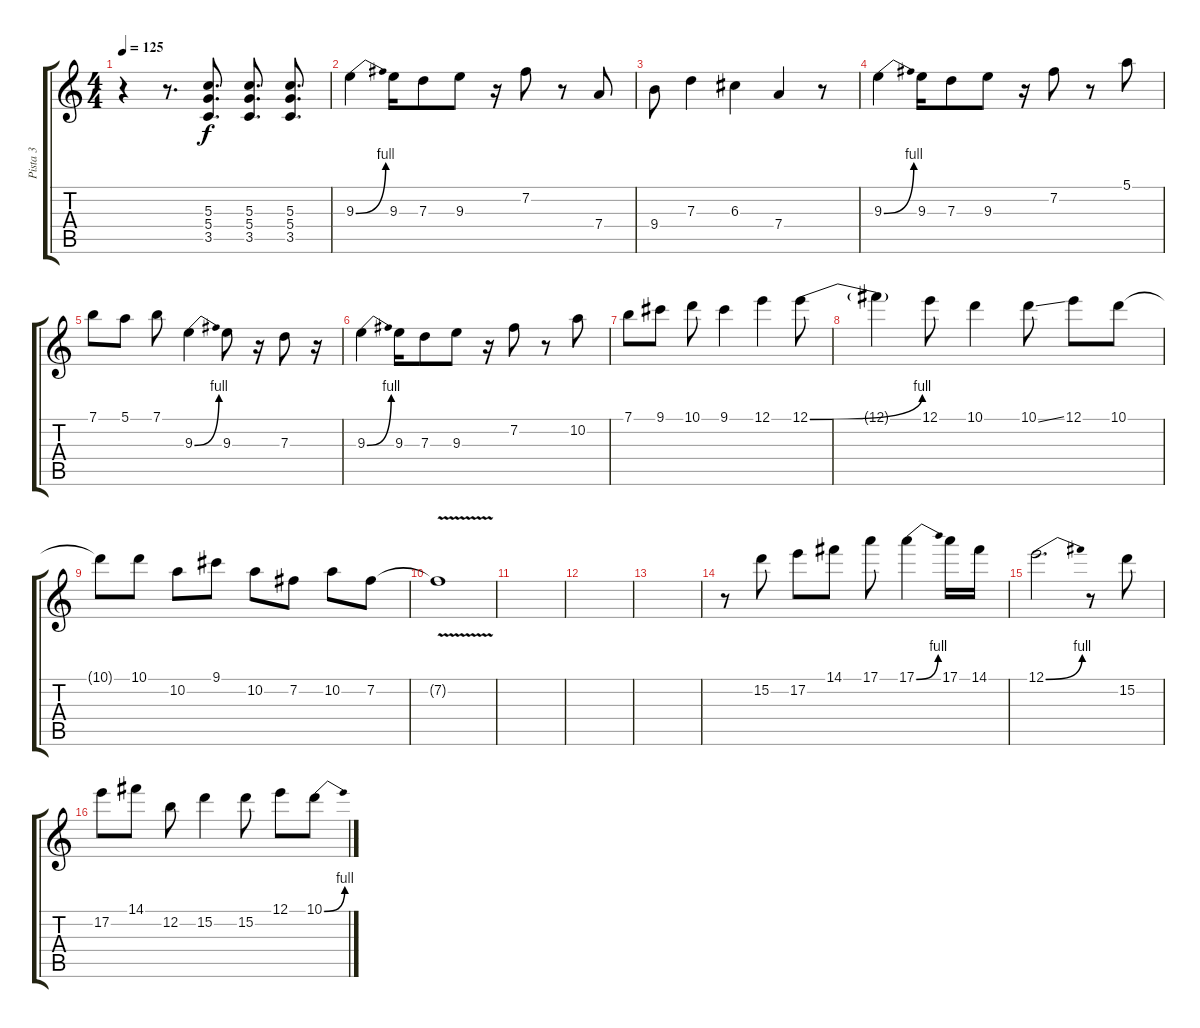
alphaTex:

\track ("Pista 3" "Pista 3") {instrument overdrivenguitar}
\staff {score tabs}
\tuning (E4 B3 G3 D3 A2 E2) {hide}
\ts (4 4)
\tempo 125
\clef g2
\ks c
r.4{dy f} r.8{d} (5.3 5.4 3.5).8{d} (5.3 5.4 3.5).8{d} (5.3 5.4 3.5).8{d} |
9.3{be (bend 0 0 60 4)}.4 9.3.16 7.3.8 9.3.8 r.16 7.2.8 r.8 7.4.8 |
9.4.8 7.3.4 6.3.4 7.4.4 r.8 |
9.3{be (bend 0 0 60 4)}.4 9.3.16 7.3.8 9.3.8 r.16 7.2.8 r.8 5.1.8 |
7.1.8 5.1.8 7.1.8 9.3{be (bend 0 0 60 4)}.4 9.3.8 r.16 7.3.8 r.16 |
9.3{be (bend 0 0 60 4)}.4 9.3.16 7.3.8 9.3.8 r.16 7.2.8 r.8 10.2.8 |
7.1.8 9.1.8 10.1.8 9.1.4 12.1.4 12.1{be (bend 0 0 60 4)}.8 |
12.1{t}.4 12.1.8 10.1.4 10.1{ss}.8 12.1.8 10.1.8 |
10.1{t}.8 10.1.8 10.2.8 9.1.8 10.2.8 7.2.8 10.2.8 7.2.8 |
7.2{v t}.1 |
|
|
|
r.8 15.2.8 17.2.8 14.1.8 17.1.8 17.1{be (bend 0 0 60 4)}.4 17.1.16 14.1.16 |
12.1{be (bend 0 0 60 4)}.2{d} r.8 15.2.8 |
17.2.8 14.1.8 12.2.8 15.2.4 15.2.8 12.1.8 10.1{be (bend 0 0 60 4)}.8
